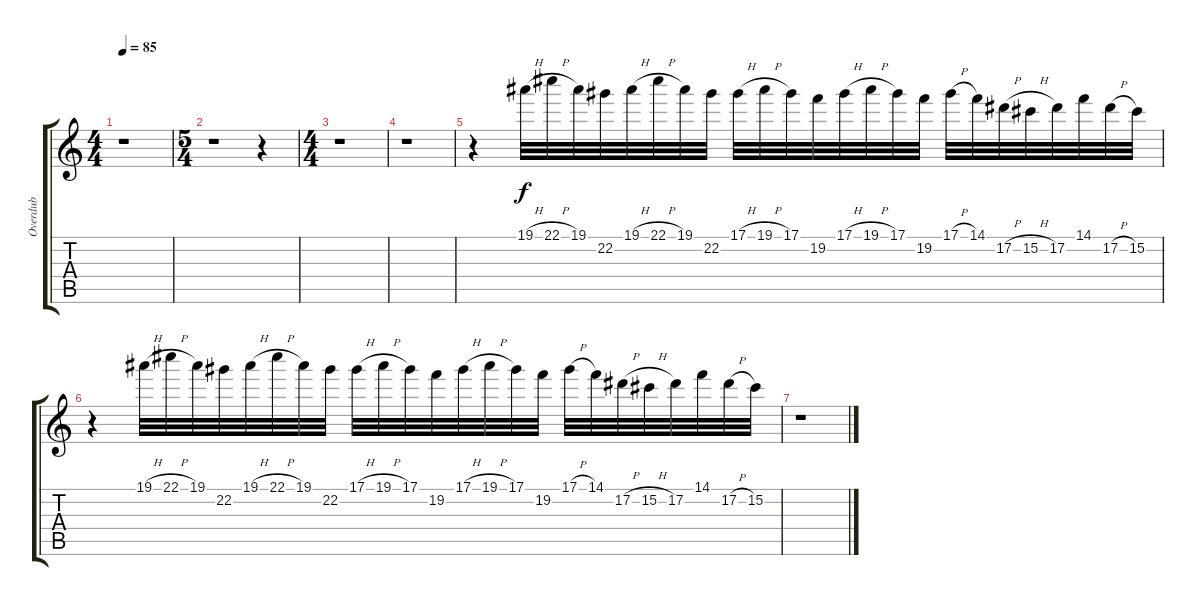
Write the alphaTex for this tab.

\track ("Overdub" "Overdub") {instrument overdrivenguitar}
\staff {score tabs}
\tuning (Eb4 Bb3 Gb3 Db3 Ab2 Eb2) {hide}
\ts (4 4)
\tempo 85
\clef g2
\ks c
r.1{dy f} |
\ts (5 4)
r.1 r.4 |
\ts (4 4)
r.1 |
r.1 |
r.4{volume 16 balance 12} 19.1{h}.32 22.1{h}.32 19.1.32 22.2.32 19.1{h}.32 22.1{h}.32 19.1.32 22.2.32 17.1{h}.32 19.1{h}.32 17.1.32 19.2.32 17.1{h}.32 19.1{h}.32 17.1.32 19.2.32 17.1{h}.32 14.1.32 17.2{h}.32 15.2{h}.32 17.2.32 14.1.32 17.2{h}.32 15.2.32 |
r.4 19.1{h}.32 22.1{h}.32 19.1.32 22.2.32 19.1{h}.32 22.1{h}.32 19.1.32 22.2.32 17.1{h}.32 19.1{h}.32 17.1.32 19.2.32 17.1{h}.32 19.1{h}.32 17.1.32 19.2.32 17.1{h}.32 14.1.32 17.2{h}.32 15.2{h}.32 17.2.32 14.1.32 17.2{h}.32 15.2.32 |
r.1
